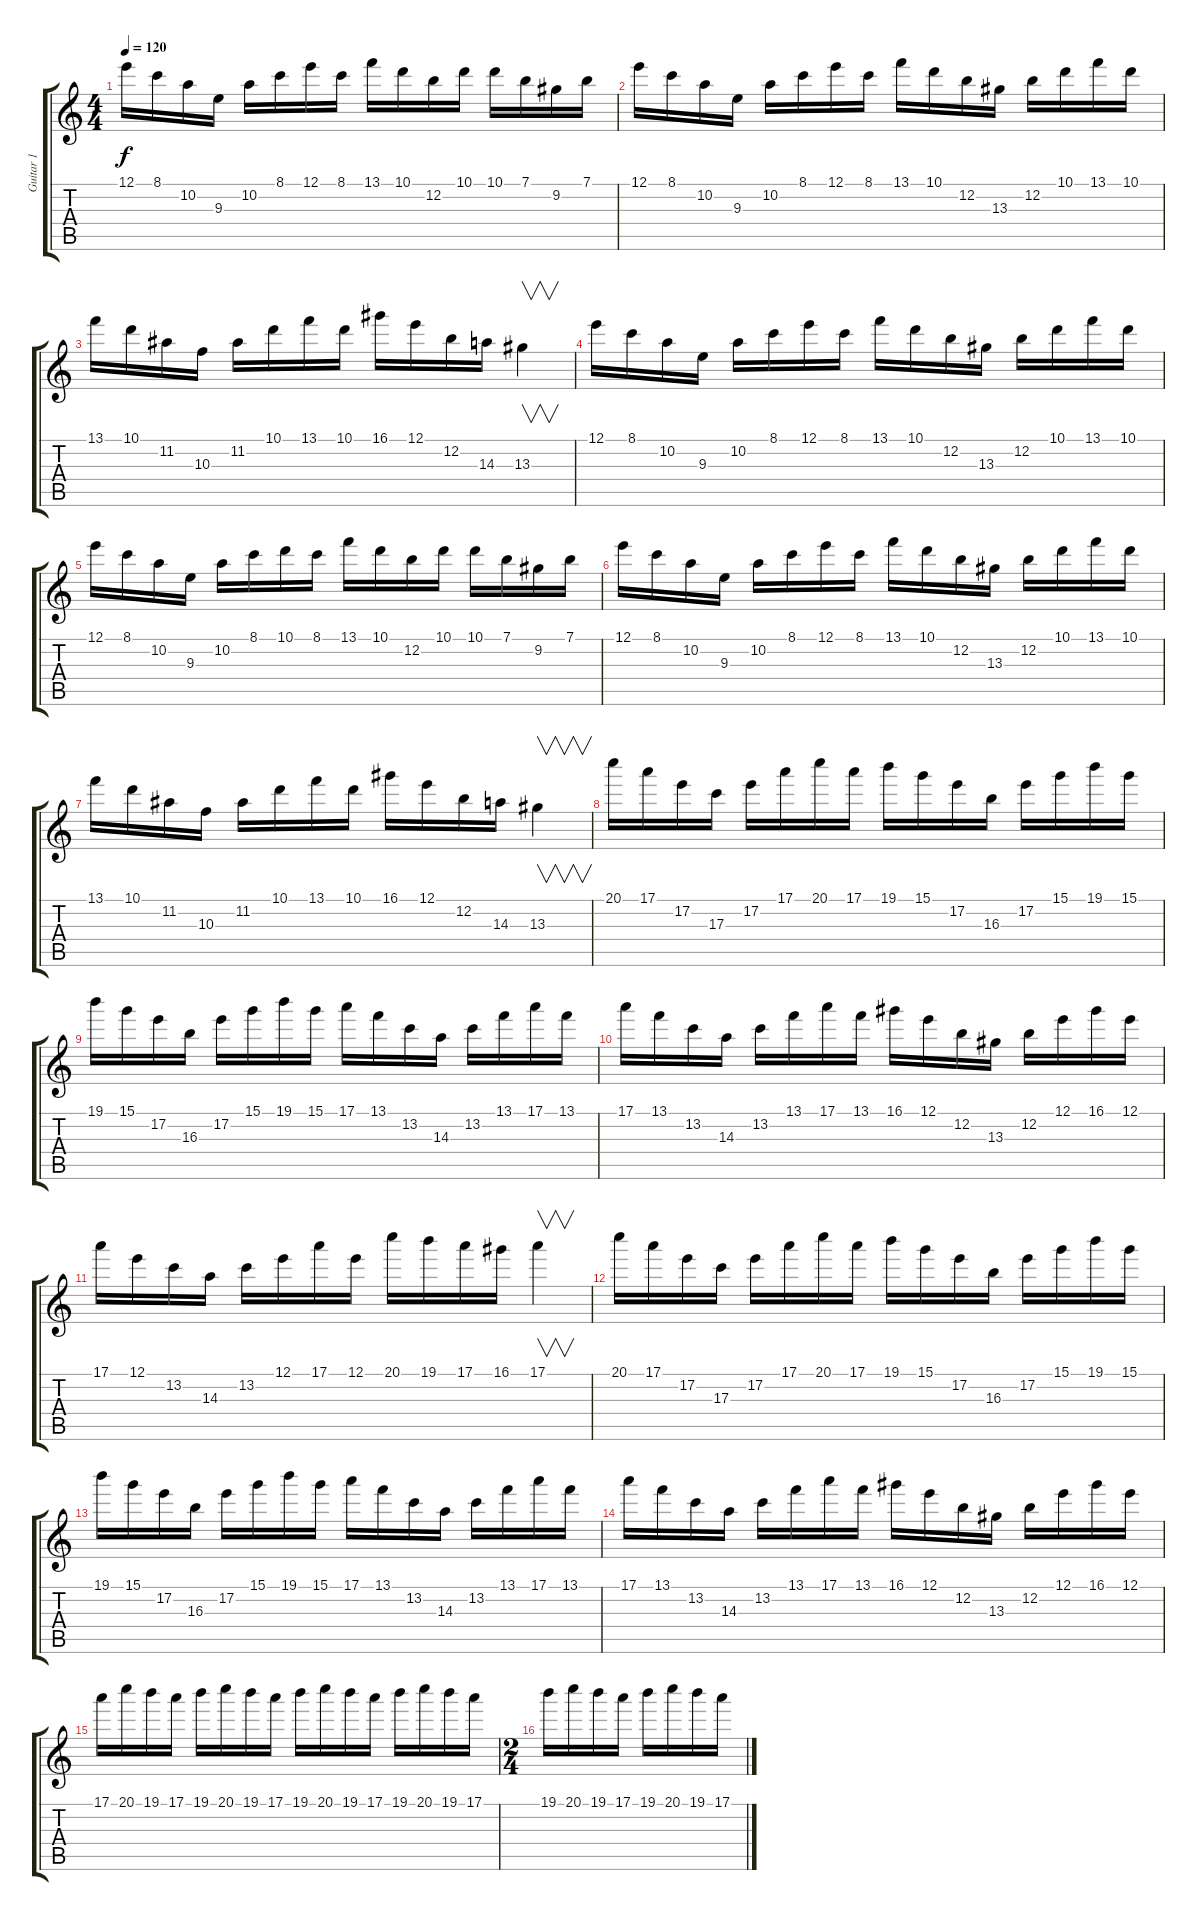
\track ("Guitar 1" "Guitar 1") {instrument distortionguitar}
\staff {score tabs}
\tuning (E4 B3 G3 D3 A2 E2) {hide}
\ts (4 4)
\tempo 120
\clef g2
\ks c
12.1.16{dy f} 8.1.16 10.2.16 9.3.16 10.2.16 8.1.16 12.1.16 8.1.16 13.1.16 10.1.16 12.2.16 10.1.16 10.1.16 7.1.16 9.2.16 7.1.16 |
12.1.16 8.1.16 10.2.16 9.3.16 10.2.16 8.1.16 12.1.16 8.1.16 13.1.16 10.1.16 12.2.16 13.3.16 12.2.16 10.1.16 13.1.16 10.1.16 |
13.1.16 10.1.16 11.2.16 10.3.16 11.2.16 10.1.16 13.1.16 10.1.16 16.1.16 12.1.16 12.2.16 14.3.16 13.3.4{v} |
12.1.16 8.1.16 10.2.16 9.3.16 10.2.16 8.1.16 12.1.16 8.1.16 13.1.16 10.1.16 12.2.16 13.3.16 12.2.16 10.1.16 13.1.16 10.1.16 |
12.1.16 8.1.16 10.2.16 9.3.16 10.2.16 8.1.16 10.1.16 8.1.16 13.1.16 10.1.16 12.2.16 10.1.16 10.1.16 7.1.16 9.2.16 7.1.16 |
12.1.16 8.1.16 10.2.16 9.3.16 10.2.16 8.1.16 12.1.16 8.1.16 13.1.16 10.1.16 12.2.16 13.3.16 12.2.16 10.1.16 13.1.16 10.1.16 |
13.1.16 10.1.16 11.2.16 10.3.16 11.2.16 10.1.16 13.1.16 10.1.16 16.1.16 12.1.16 12.2.16 14.3.16 13.3.4{v} |
20.1.16 17.1.16 17.2.16 17.3.16 17.2.16 17.1.16 20.1.16 17.1.16 19.1.16 15.1.16 17.2.16 16.3.16 17.2.16 15.1.16 19.1.16 15.1.16 |
19.1.16 15.1.16 17.2.16 16.3.16 17.2.16 15.1.16 19.1.16 15.1.16 17.1.16 13.1.16 13.2.16 14.3.16 13.2.16 13.1.16 17.1.16 13.1.16 |
17.1.16 13.1.16 13.2.16 14.3.16 13.2.16 13.1.16 17.1.16 13.1.16 16.1.16 12.1.16 12.2.16 13.3.16 12.2.16 12.1.16 16.1.16 12.1.16 |
17.1.16 12.1.16 13.2.16 14.3.16 13.2.16 12.1.16 17.1.16 12.1.16 20.1.16 19.1.16 17.1.16 16.1.16 17.1.4{v} |
20.1.16 17.1.16 17.2.16 17.3.16 17.2.16 17.1.16 20.1.16 17.1.16 19.1.16 15.1.16 17.2.16 16.3.16 17.2.16 15.1.16 19.1.16 15.1.16 |
19.1.16 15.1.16 17.2.16 16.3.16 17.2.16 15.1.16 19.1.16 15.1.16 17.1.16 13.1.16 13.2.16 14.3.16 13.2.16 13.1.16 17.1.16 13.1.16 |
17.1.16 13.1.16 13.2.16 14.3.16 13.2.16 13.1.16 17.1.16 13.1.16 16.1.16 12.1.16 12.2.16 13.3.16 12.2.16 12.1.16 16.1.16 12.1.16 |
17.1.16 20.1.16 19.1.16 17.1.16 19.1.16 20.1.16 19.1.16 17.1.16 19.1.16 20.1.16 19.1.16 17.1.16 19.1.16 20.1.16 19.1.16 17.1.16 |
\ts (2 4)
19.1.16 20.1.16 19.1.16 17.1.16 19.1.16 20.1.16 19.1.16 17.1.16
